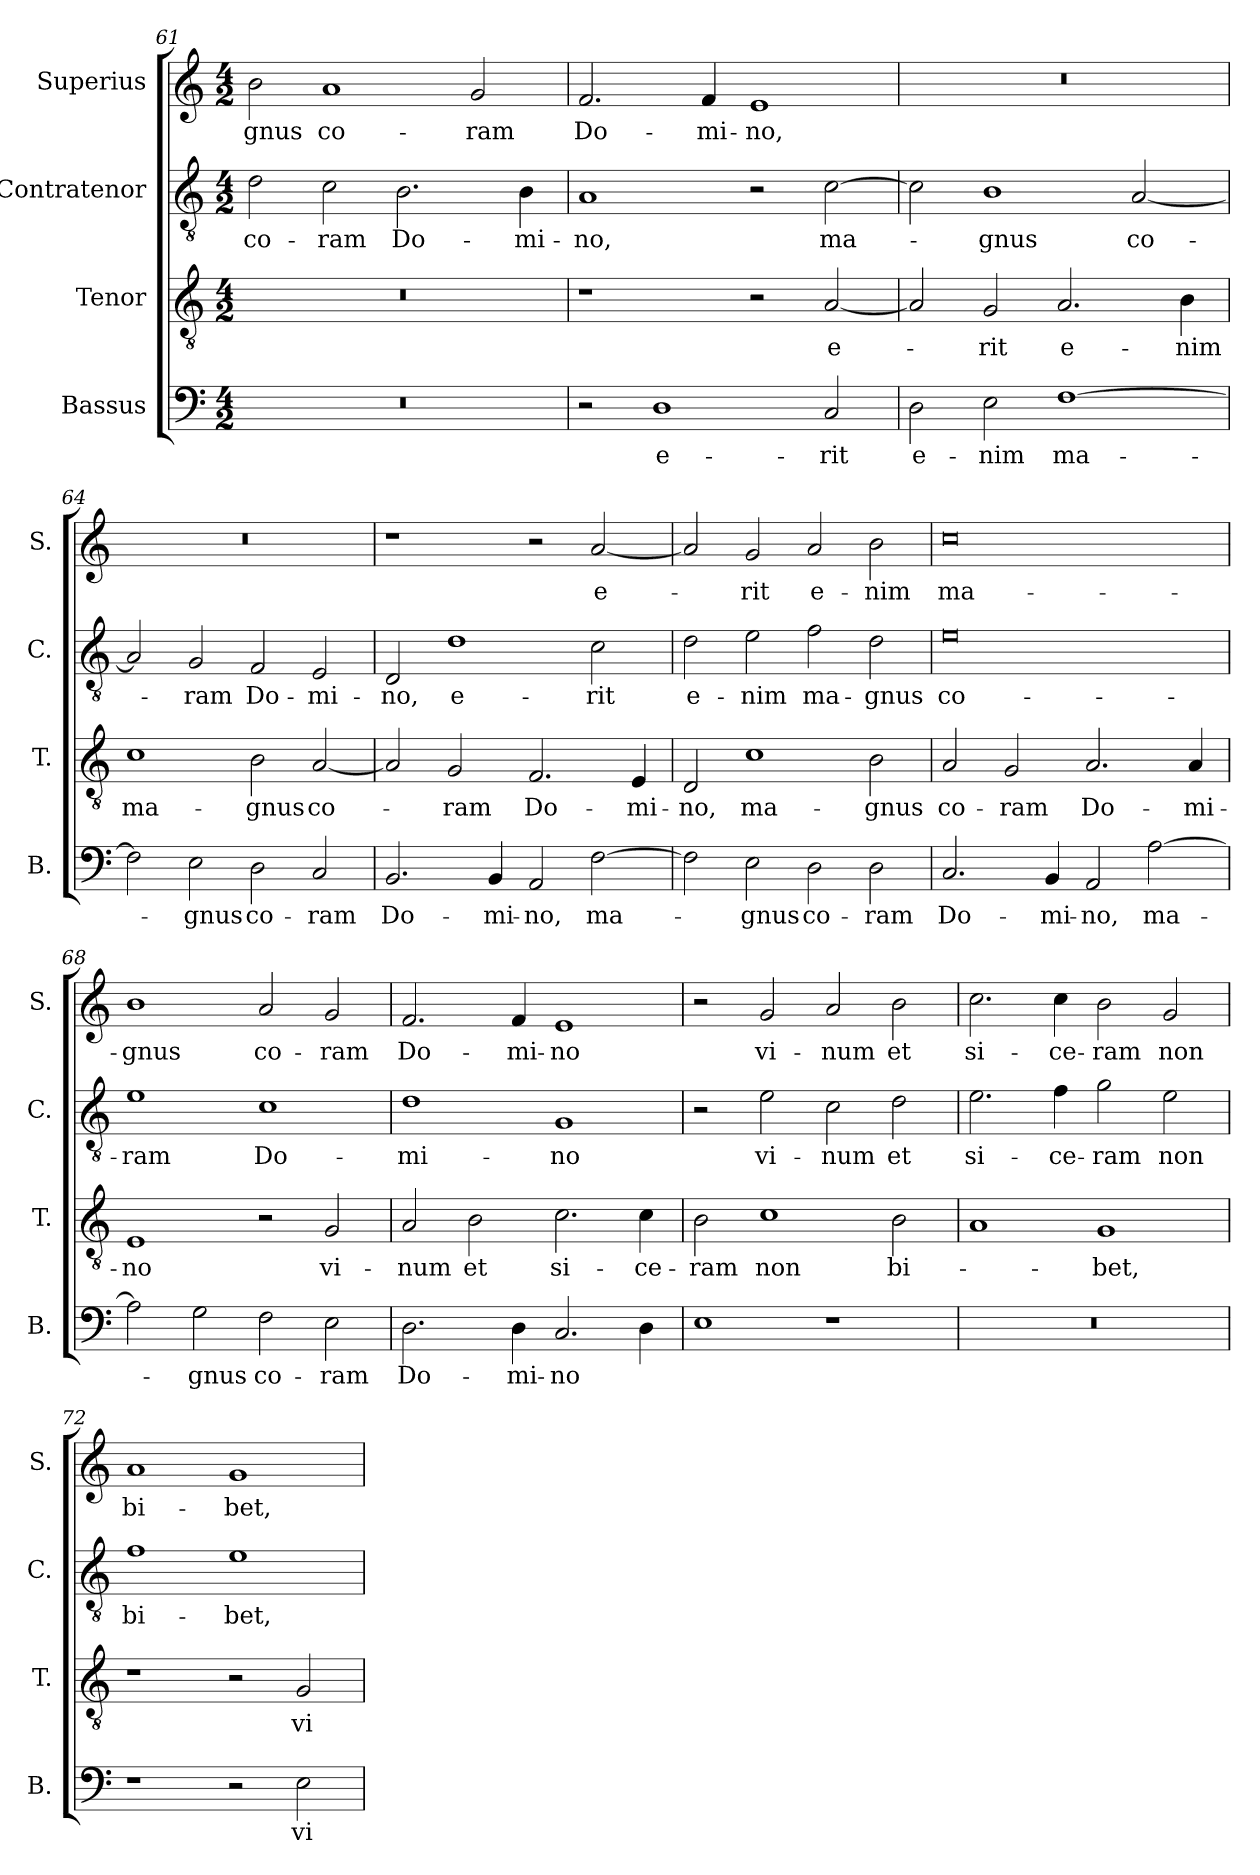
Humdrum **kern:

**kern	**text	**kern	**text	**kern	**text	**kern	**text
*part4	*part4	*part3	*part3	*part2	*part2	*part1	*part1
*staff4	*staff4	*staff3	*staff3	*staff2	*staff2	*staff1	*staff1
*I"Bassus	*	*I"Tenor	*	*I"Contratenor	*	*I"Superius	*
*I'B.	*	*I'T.	*	*I'C.	*	*I'S.	*
!!LO:PB:g=z
*clefF4	*	*clefGv2	*	*clefGv2	*	*clefG2	*
*k[]	*	*k[]	*	*k[]	*	*k[]	*
*M4/2	*	*M4/2	*	*M4/2	*	*M4/2	*
=61	=61	=61	=61	=61	=61	=61	=61
0r	.	0r	.	2d\	co-	2b\	-gnus
.	.	.	.	2c\	-ram	1a	co-
.	.	.	.	2.B\	Do-	.	.
.	.	.	.	.	.	2g/	-ram
.	.	.	.	4B\	-mi-	.	.
=62	=62	=62	=62	=62	=62	=62	=62
2r	.	1r	.	1A	-no,	2.f/	Do-
1D	e-	.	.	.	.	.	.
.	.	.	.	.	.	4f/	-mi-
.	.	2r	.	2r	.	1e	-no,
2C/	-rit	[2A/	e-	[2c\	ma-	.	.
=63	=63	=63	=63	=63	=63	=63	=63
2D\	e-	2A/]	.	2c\]	.	0r	.
2E\	-nim	2G/	-rit	1B	-gnus	.	.
[1F	ma-	2.A/	e-	.	.	.	.
.	.	.	.	[2A/	co-	.	.
.	.	4B\	-nim	.	.	.	.
=64	=64	=64	=64	=64	=64	=64	=64
2F\]	.	1c	ma-	2A/]	.	0r	.
2E\	-gnus	.	.	2G/	-ram	.	.
2D\	co-	2B\	-gnus	2F/	Do-	.	.
2C/	-ram	[2A/	co-	2E/	-mi-	.	.
!!LO:LB:g=z
=65	=65	=65	=65	=65	=65	=65	=65
2.BB/	Do-	2A/]	.	2D/	-no,	1r	.
.	.	2G/	-ram	1d	e-	.	.
4BB/	-mi-	.	.	.	.	.	.
2AA/	-no,	2.F/	Do-	.	.	2r	.
[2F\	ma-	.	.	2c\	-rit	[2a/	e-
.	.	4E/	-mi-	.	.	.	.
=66	=66	=66	=66	=66	=66	=66	=66
2F\]	.	2D/	-no,	2d\	e-	2a/]	.
2E\	-gnus	1c	ma-	2e\	-nim	2g/	-rit
2D\	co-	.	.	2f\	ma-	2a/	e-
2D\	-ram	2B\	-gnus	2d\	-gnus	2b\	-nim
=67	=67	=67	=67	=67	=67	=67	=67
2.C/	Do-	2A/	co-	0e	co-	0cc	ma-
.	.	2G/	-ram	.	.	.	.
4BB/	-mi-	.	.	.	.	.	.
2AA/	-no,	2.A/	Do-	.	.	.	.
[2A\	ma-	.	.	.	.	.	.
.	.	4A/	-mi-	.	.	.	.
=68	=68	=68	=68	=68	=68	=68	=68
2A\]	.	1E	-no	1e	-ram	1b	-gnus
2G\	-gnus	.	.	.	.	.	.
2F\	co-	2r	.	1c	Do-	2a/	co-
2E\	-ram	2G/	vi-	.	.	2g/	-ram
!!LO:LB:g=z
=69	=69	=69	=69	=69	=69	=69	=69
2.D\	Do-	2A/	-num	1d	-mi-	2.f/	Do-
.	.	2B\	et	.	.	.	.
4D\	-mi-	.	.	.	.	4f/	-mi-
2.C/	-no	2.c\	si-	1G	-no	1e	-no
4D\	.	4c\	-ce-	.	.	.	.
=70	=70	=70	=70	=70	=70	=70	=70
1E	.	2B\	-ram	2r	.	2r	.
.	.	1c	non	2e\	vi-	2g/	vi-
1r	.	.	.	2c\	-num	2a/	-num
.	.	2B\	bi-	2d\	et	2b\	et
=71	=71	=71	=71	=71	=71	=71	=71
0r	.	1A	.	2.e\	si-	2.cc\	si-
.	.	.	.	4f\	-ce-	4cc\	-ce-
.	.	1G	-bet,	2g\	-ram	2b\	-ram
.	.	.	.	2e\	non	2g/	non
=72	=72	=72	=72	=72	=72	=72	=72
1r	.	1r	.	1f	bi-	1a	bi-
2r	.	2r	.	1e	-bet,	1g	-bet,
2E\	vi-	2G/	vi-	.	.	.	.
=	=	=	=	=	=	=	=
*-	*-	*-	*-	*-	*-	*-	*-
